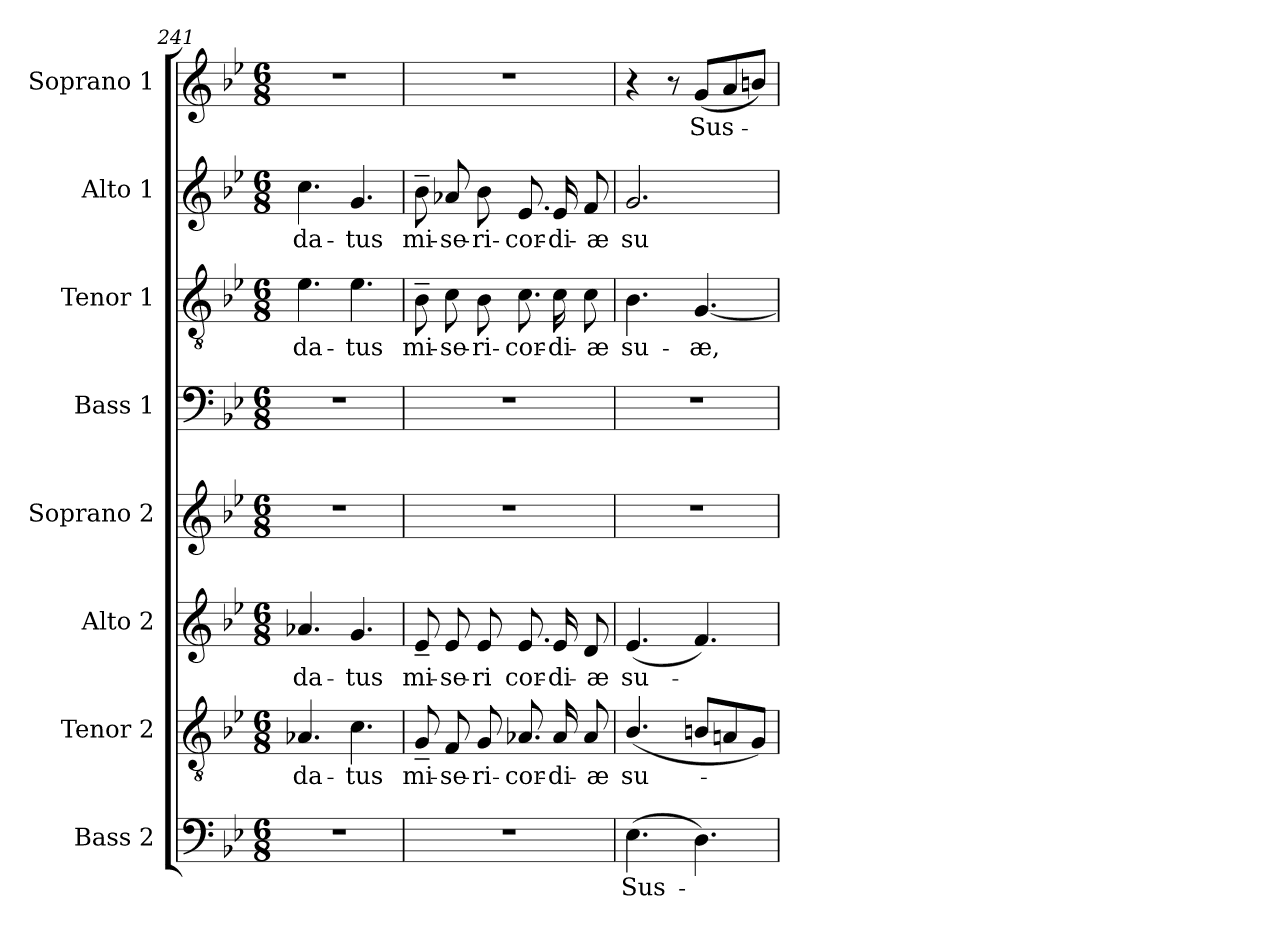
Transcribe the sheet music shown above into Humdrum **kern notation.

**kern	**text	**kern	**text	**kern	**text	**kern	**kern	**kern	**text	**kern	**text	**kern	**text
*part8	*part8	*part7	*part7	*part6	*part6	*part5	*part4	*part3	*part3	*part2	*part2	*part1	*part1
*staff8	*staff8	*staff7	*staff7	*staff6	*staff6	*staff5	*staff4	*staff3	*staff3	*staff2	*staff2	*staff1	*staff1
*I"Bass 2	*	*I"Tenor 2	*	*I"Alto 2	*	*I"Soprano 2	*I"Bass 1	*I"Tenor 1	*	*I"Alto 1	*	*I"Soprano 1	*
*I'B 2.	*	*I'T 2.	*	*I'A 2.	*	*I'S 2.	*I'B 1.	*I'T 1.	*	*I'A 1.	*	*I'S 1.	*
*clefF4	*	*clefGv2	*	*clefG2	*	*clefG2	*clefF4	*clefGv2	*	*clefG2	*	*clefG2	*
*	*	*ITrd7c12	*	*	*	*	*	*ITrd7c12	*	*	*	*	*
*k[b-e-]	*	*k[b-e-]	*	*k[b-e-]	*	*k[b-e-]	*k[b-e-]	*k[b-e-]	*	*k[b-e-]	*	*k[b-e-]	*
*B-:	*	*B-:	*	*B-:	*	*B-:	*B-:	*B-:	*	*B-:	*	*B-:	*
*M6/8	*	*M6/8	*	*M6/8	*	*M6/8	*M6/8	*M6/8	*	*M6/8	*	*M6/8	*
=241	=241	=241	=241	=241	=241	=241	=241	=241	=241	=241	=241	=241	=241
!LO:N:vis=1	!	!	!	!	!	!	!	!	!	!	!	!	!
!	!	!	!LO:LY:b:color=#000000	!	!	!	!	!	!	!	!	!	!
!	!	!	!	!	!LO:LY:b:color=#000000	!LO:N:vis=1	!LO:N:vis=1	!	!	!	!	!	!
!	!	!	!	!	!	!	!	!	!LO:LY:b:color=#000000	!	!	!	!
!	!	!	!	!	!	!	!	!	!	!	!LO:LY:b:color=#000000	!LO:N:vis=1	!
2.r	.	4.AA-Xi/	-da-	4.a-Xi/	-da-	2.r	2.r	4.E-i\	-da-	4.cci\	-da-	2.r	.
!	!	!	!LO:LY:b:color=#000000	!	!	!	!	!	!	!	!	!	!
!	!	!	!	!	!LO:LY:b:color=#000000	!	!	!	!	!	!	!	!
!	!	!	!	!	!	!	!	!	!LO:LY:b:color=#000000	!	!	!	!
!	!	!	!	!	!	!	!	!	!	!	!LO:LY:b:color=#000000	!	!
.	.	4.Ci\	-tus	4.gi/	-tus	.	.	4.E-i\	-tus	4.gi/	-tus	.	.
=242	=242	=242	=242	=242	=242	=242	=242	=242	=242	=242	=242	=242	=242
!LO:N:vis=1	!	!	!	!	!	!	!	!	!	!	!	!	!
!	!	!	!LO:LY:b:color=#000000	!	!	!	!	!	!	!	!	!	!
!	!	!	!	!	!LO:LY:b:color=#000000	!LO:N:vis=1	!LO:N:vis=1	!	!	!	!	!	!
!	!	!	!	!	!	!	!	!	!LO:LY:b:color=#000000	!	!	!	!
!	!	!	!	!	!	!	!	!	!	!	!LO:LY:b:color=#000000	!LO:N:vis=1	!
2.r	.	8GG~i/	mi-	8e-~i/	mi-	2.r	2.r	8BB-~i\	mi-	8b-~i\	mi-	2.r	.
!	!	!	!LO:LY:b:color=#000000	!	!	!	!	!	!	!	!	!	!
!	!	!	!	!	!LO:LY:b:color=#000000	!	!	!	!	!	!	!	!
!	!	!	!	!	!	!	!	!	!LO:LY:b:color=#000000	!	!	!	!
!	!	!	!	!	!	!	!	!	!	!	!LO:LY:b:color=#000000	!	!
.	.	8FFi/	-se-	8e-i/	-se-	.	.	8Ci\	-se-	8a-Xi/	-se-	.	.
!	!	!	!LO:LY:b:color=#000000	!	!	!	!	!	!	!	!	!	!
!	!	!	!	!	!LO:LY:b:color=#000000	!	!	!	!	!	!	!	!
!	!	!	!	!	!	!	!	!	!LO:LY:b:color=#000000	!	!	!	!
!	!	!	!	!	!	!	!	!	!	!	!LO:LY:b:color=#000000	!	!
.	.	8GGi/	-ri-	8e-i/	-ri	.	.	8BB-i\	-ri-	8b-i\	-ri-	.	.
!	!	!	!LO:LY:b:color=#000000	!	!	!	!	!	!	!	!	!	!
!	!	!	!	!	!LO:LY:b:color=#000000	!	!	!	!	!	!	!	!
!	!	!	!	!	!	!	!	!	!LO:LY:b:color=#000000	!	!	!	!
!	!	!	!	!	!	!	!	!	!	!	!LO:LY:b:color=#000000	!	!
.	.	8.AA-Xi/	-cor-	8.e-i/	cor-	.	.	8.Ci\	-cor-	8.e-i/	-cor-	.	.
!	!	!	!LO:LY:b:color=#000000	!	!	!	!	!	!	!	!	!	!
!	!	!	!	!	!LO:LY:b:color=#000000	!	!	!	!	!	!	!	!
!	!	!	!	!	!	!	!	!	!LO:LY:b:color=#000000	!	!	!	!
!	!	!	!	!	!	!	!	!	!	!	!LO:LY:b:color=#000000	!	!
.	.	16AA-i/	-di-	16e-i/	-di-	.	.	16Ci\	-di-	16e-i/	-di-	.	.
!	!	!	!LO:LY:b:color=#000000	!	!	!	!	!	!	!	!	!	!
!	!	!	!	!	!LO:LY:b:color=#000000	!	!	!	!	!	!	!	!
!	!	!	!	!	!	!	!	!	!LO:LY:b:color=#000000	!	!	!	!
!	!	!	!	!	!	!	!	!	!	!	!LO:LY:b:color=#000000	!	!
.	.	8AA-i/	-æ	8di/	-æ	.	.	8Ci\	-æ	8fi/	-æ	.	.
!!LO:PB:g=z
=243	=243	=243	=243	=243	=243	=243	=243	=243	=243	=243	=243	=243	=243
!	!LO:LY:b:color=#000000	!	!	!	!	!	!	!	!	!	!	!	!
!	!	!	!LO:LY:b:color=#000000	!	!	!	!	!	!	!	!	!	!
!	!	!	!	!	!LO:LY:b:color=#000000	!LO:N:vis=1	!LO:N:vis=1	!	!	!	!	!	!
!	!	!	!	!	!	!	!	!	!LO:LY:b:color=#000000	!	!	!	!
!	!	!	!	!	!	!	!	!	!	!	!LO:LY:b:color=#000000	!	!
(4.E-i\	Sus-	(4.BB-i/	su-	(4.e-i/	su-	2.r	2.r	4.BB-i\	su-	2.gi/	su-	4r	.
.	.	.	.	.	.	.	.	.	.	.	.	8r	.
!	!	!	!	!	!	!	!	!	!LO:LY:b:color=#000000	!	!	!	!
!	!	!	!	!	!	!	!	!	!	!	!	!	!LO:LY:b:color=#000000
4.Di\)	.	8BBni/L	.	4.fi/)	.	.	.	[4.GGi/	-æ,	.	.	(8gi/L	Sus-
.	.	8AAni/	.	.	.	.	.	.	.	.	.	8ai/	.
.	.	8GGi/J)	.	.	.	.	.	.	.	.	.	8bni/J)	.
=	=	=	=	=	=	=	=	=	=	=	=	=	=
*-	*-	*-	*-	*-	*-	*-	*-	*-	*-	*-	*-	*-	*-
